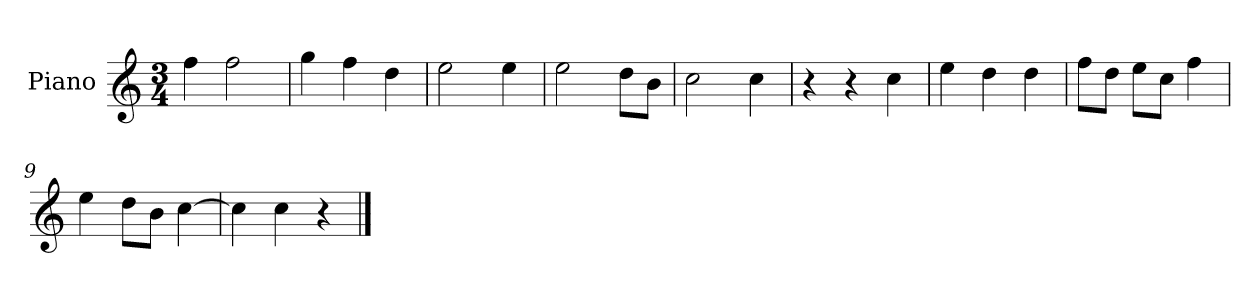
**kern
*part1
*staff1
*I"Piano
*I'P-no
*clefG2
*k[]
*M3/4
*MM179
=1
4ff\
2ff\
=2
4gg\
4ff\
4dd\
=3
2ee\
4ee\
=4
2ee\
8dd\L
8b\J
=5
2cc\
4cc\
=6
4r
4r
4cc\
=7
4ee\
4dd\
4dd\
=8
8ff\L
8dd\J
8ee\L
8cc\J
4ff\
=9
4ee\
8dd\L
8b\J
[4cc\
=10
4cc\]
4cc\
4r
==
*-
